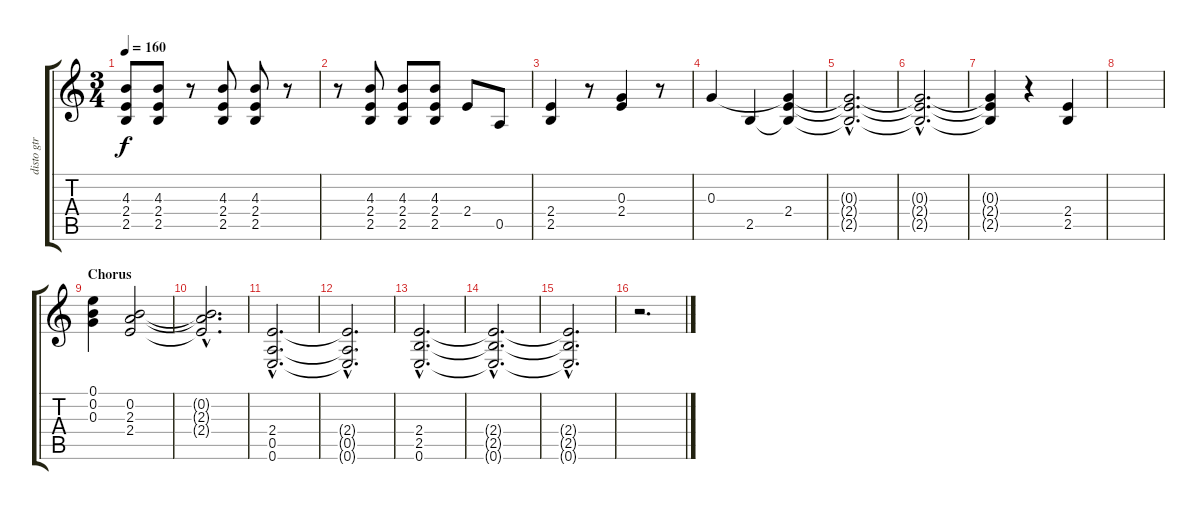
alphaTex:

\track ("disto gtr" "disto gtr") {instrument distortionguitar}
\staff {score tabs}
\tuning (E4 B3 G3 D3 A2 E2) {hide}
\ts (3 4)
\tempo 160
\clef g2
\ks c
(4.3 2.4 2.5).8{dy f} (4.3 2.4 2.5).8 r.8 (4.3 2.4 2.5).8 (4.3 2.4 2.5).8 r.8 |
r.8 (4.3 2.4 2.5).8 (4.3 2.4 2.5).8 (4.3 2.4 2.5).8 2.4.8 0.5.8 |
(2.4 2.5).4 r.8 (0.3 2.4).4 r.8 |
0.3.4 2.5.4 (0.3{t} 2.4 2.5{t}).4 |
(0.3{hac t} 2.4{hac t} 2.5{hac t}).2{d} |
(0.3{hac t} 2.4{hac t} 2.5{hac t}).2{d} |
(0.3{t} 2.4{t} 2.5{t}).4 r.4 (2.4 2.5).4 |
|
\section ("" "Chorus")
(0.1 0.2 0.3).4 (0.2 2.3 2.4).2 |
(0.2{hac t} 2.3{hac t} 2.4{hac t}).2{d} |
(2.4{hac} 0.5{hac} 0.6{hac}).2{d} |
(2.4{hac t} 0.5{hac t} 0.6{hac t}).2{d} |
(2.4{hac} 2.5{hac} 0.6{hac}).2{d} |
(2.4{hac t} 2.5{hac t} 0.6{hac t}).2{d} |
(2.4{hac t} 2.5{hac t} 0.6{hac t}).2{d} |
r.2{d}
